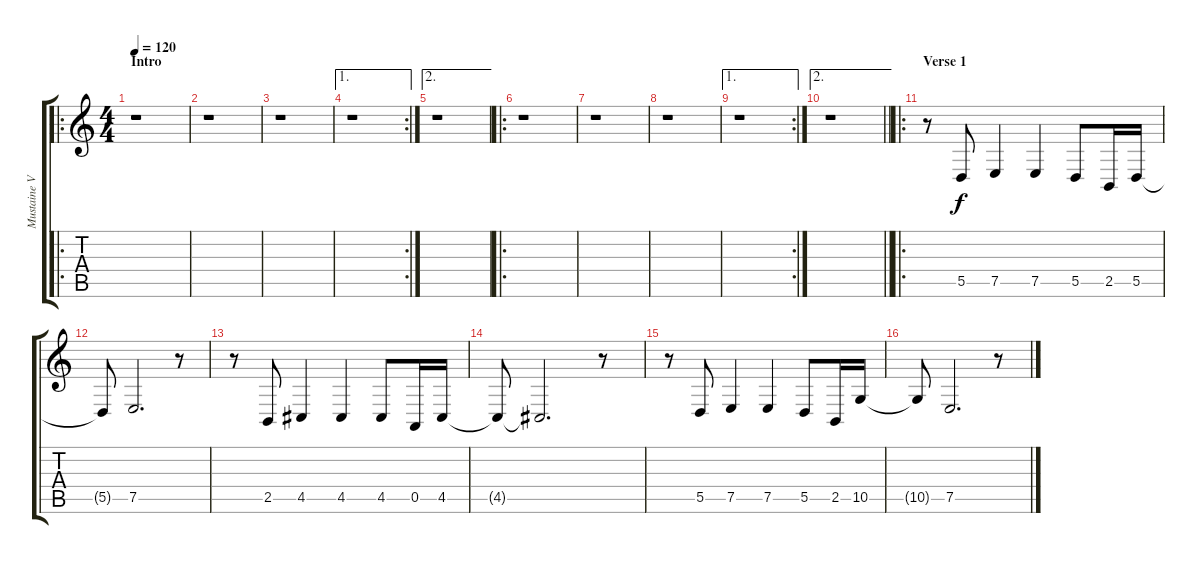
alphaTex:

\track ("Mustaine Voice" "Mustaine V") {instrument baritonesax}
\staff {score tabs}
\tuning (E4 B3 G3 D3 A2 E2) {hide}
\ro
\ts (4 4)
\section ("" "Intro")
\tempo 120
\clef g2
\ks c
r.1{dy f instrument baritonesax} |
r.1 |
r.1 |
\ae 1
\rc 2
r.1 |
\ae 2
r.1 |
\ro
r.1 |
r.1 |
r.1 |
\ae 1
\rc 2
r.1 |
\ae 2
\barLineRight lightlight
r.1 |
\ro
\section ("" "Verse 1")
r.8 5.5.8 7.5.4 7.5.4 5.5.8 2.5.16 5.5.16 |
5.5{t}.8 7.5.2{d} r.8 |
r.8 2.5.8 4.5.4 4.5.4 4.5.8 0.5.16 4.5.16 |
4.5{t}.8 4.5{t}.2{d} r.8 |
r.8 5.5.8 7.5.4 7.5.4 5.5.8 2.5.16 10.5.16 |
10.5{t}.8 7.5.2{d} r.8
